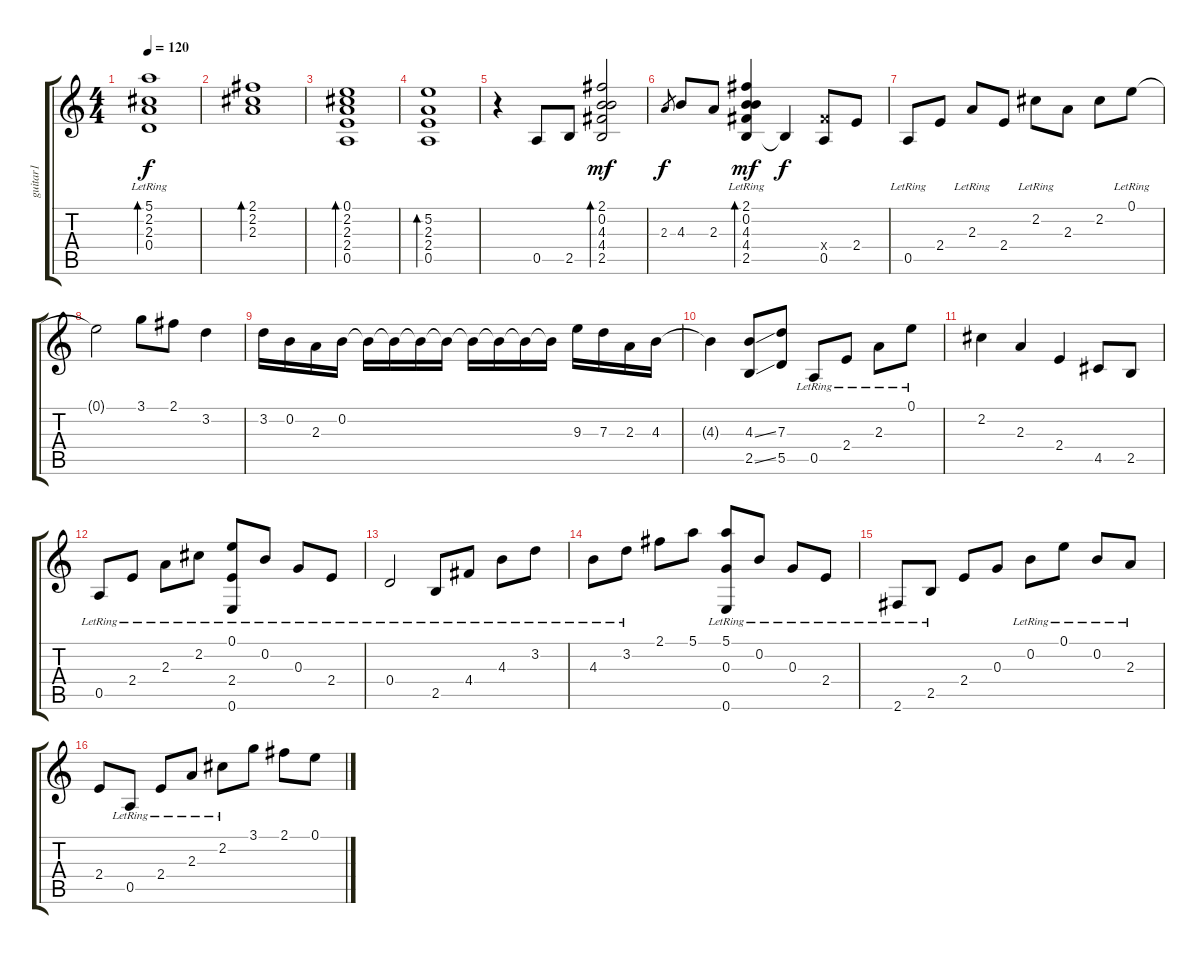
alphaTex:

\track ("guitar1" "guitar1") {instrument acousticguitarnylon}
\staff {score tabs}
\tuning (E4 B3 G3 D3 A2 E2) {hide}
\ts (4 4)
\tempo 120
\clef g2
\ks c
(5.1 2.2 2.3 0.4{lr}).1{bd 480 dy f} |
(2.1 2.2 2.3).1{bd 480} |
(0.1 2.2 2.3 2.4 0.5).1{bd 480} |
(5.2 2.3 2.4 0.5).1{bd 480} |
r.4 0.5.8 2.5.8 (2.1 0.2 4.3 4.4 2.5).2{bd 480 dy mf} |
2.3.8{gr dy f} 4.3.8 2.3.8 (2.1{lr} 0.2{lr} 4.3{lr} 4.4{lr} 2.5{lr}).4{bd 60 dy mf} 2.5{t}.4{dy f} (4.4{x} 0.5).8 2.4.8 |
0.5{lr}.8 2.4.8 2.3{lr}.8 2.4.8 2.2{lr}.8 2.3.8 2.2.8 0.1{lr}.8 |
0.1{t}.2 3.1.8 2.1.8 3.2.4 |
3.2.16 0.2.16 2.3.16 0.2.16 0.2{t}.16 0.2{t}.16 0.2{t}.16 0.2{t}.16 0.2{t}.16 0.2{t}.16 0.2{t}.16 0.2{t}.16 9.3.16 7.3.16 2.3.16 4.3.16 |
4.3{t}.4 (4.3{ss} 2.5{ss}).8 (7.3 5.5).8 0.5{lr}.8 2.4{lr}.8 2.3{lr}.8 0.1{lr}.8 |
2.2.4 2.3.4 2.4.4 4.5.8 2.5.8 |
0.5{lr}.8 2.4{lr}.8 2.3{lr}.8 2.2{lr}.8 (0.1{lr} 2.4{lr} 0.6{lr}).8 0.2{lr}.8 0.3{lr}.8 2.4{lr}.8 |
0.4{lr}.2 2.5{lr}.8 4.4{lr}.8 4.3{lr}.8 3.2{lr}.8 |
4.3{lr}.8 3.2{lr}.8 2.1.8 5.1.8 (5.1{lr} 0.3{lr} 0.6{lr}).8 0.2{lr}.8 0.3{lr}.8 2.4{lr}.8 |
2.6{lr}.8 2.5{lr}.8 2.4.8 0.3.8 0.2{lr}.8 0.1{lr}.8 0.2{lr}.8 2.3{lr}.8 |
2.4.8 0.5{lr}.8 2.4{lr}.8 2.3{lr}.8 2.2{lr}.8 3.1.8 2.1.8 0.1.8
